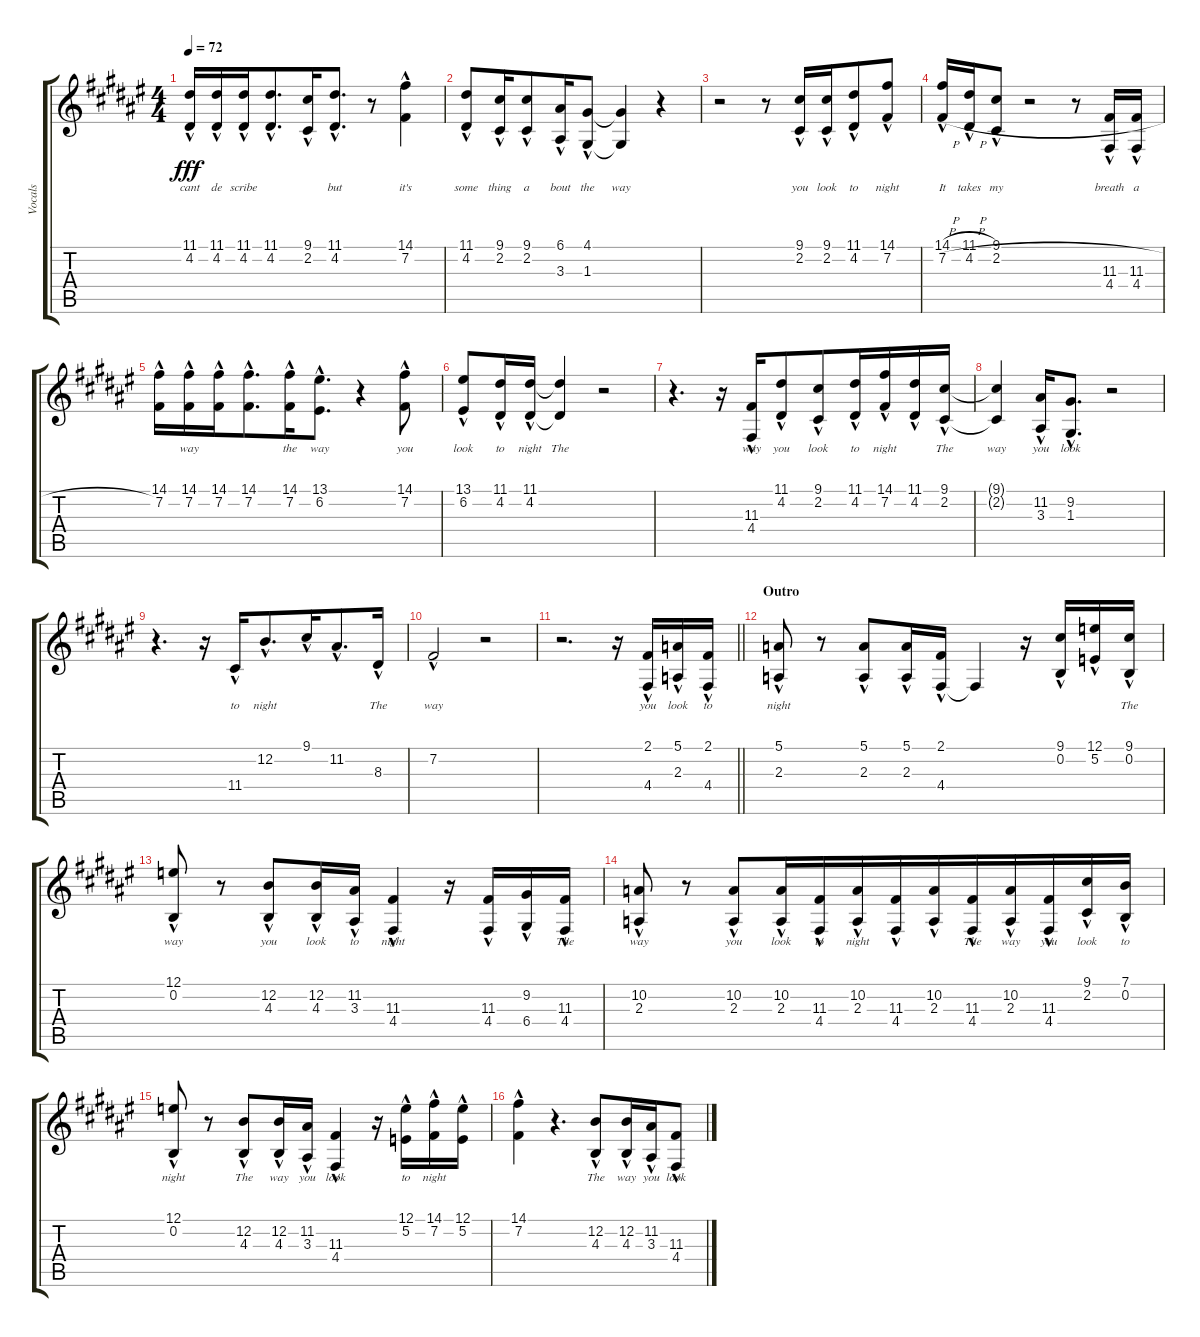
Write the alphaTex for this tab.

\track ("Vocals" "Vocals") {instrument lead2sawtooth}
\staff {score tabs}
\tuning (E4 B3 G3 D3 A2 E2) {hide}
\ts (4 4)
\tempo 72
\clef g2
\ks f#
(11.1{hac} 4.2{hac}).16{lyrics (0 "cant") lyrics (1 "") lyrics (2 "") lyrics (3 "") lyrics (4 "") dy fff} (11.1{hac} 4.2{hac}).16{lyrics (0 "de") lyrics (1 "") lyrics (2 "") lyrics (3 "") lyrics (4 "")} (11.1{hac} 4.2{hac}).16{lyrics (0 "scribe") lyrics (1 "") lyrics (2 "") lyrics (3 "") lyrics (4 "")} (11.1{hac} 4.2{hac}).8{d lyrics (0 "") lyrics (1 "") lyrics (2 "") lyrics (3 "") lyrics (4 "") beam merge} (9.1{hac} 2.2{hac}).16{lyrics (0 "") lyrics (1 "") lyrics (2 "") lyrics (3 "") lyrics (4 "")} (11.1{hac} 4.2{hac}).8{d lyrics (0 "but") lyrics (1 "") lyrics (2 "") lyrics (3 "") lyrics (4 "")} r.8 (14.1{hac} 7.2{hac}).4{lyrics (0 "it's") lyrics (1 "") lyrics (2 "") lyrics (3 "") lyrics (4 "")} |
(11.1{hac} 4.2{hac}).8{lyrics (0 "some") lyrics (1 "") lyrics (2 "") lyrics (3 "") lyrics (4 "")} (9.1{hac} 2.2{hac}).16{lyrics (0 "thing") lyrics (1 "") lyrics (2 "") lyrics (3 "") lyrics (4 "")} (9.1{hac} 2.2{hac}).8{lyrics (0 "a") lyrics (1 "") lyrics (2 "") lyrics (3 "") lyrics (4 "") beam merge} (6.1{hac} 3.3{hac}).16{lyrics (0 "bout") lyrics (1 "") lyrics (2 "") lyrics (3 "") lyrics (4 "")} (4.1{hac} 1.3{hac}).8{lyrics (0 "the") lyrics (1 "") lyrics (2 "") lyrics (3 "") lyrics (4 "")} (4.1{t} 1.3{t}).4{lyrics (0 "way") lyrics (1 "") lyrics (2 "") lyrics (3 "") lyrics (4 "")} r.4 |
r.2 r.8 (9.1{hac} 2.2{hac}).16{lyrics (0 "you") lyrics (1 "") lyrics (2 "") lyrics (3 "") lyrics (4 "")} (9.1{hac} 2.2{hac}).16{lyrics (0 "look") lyrics (1 "") lyrics (2 "") lyrics (3 "") lyrics (4 "") beam merge} (11.1{hac} 4.2{hac}).8{lyrics (0 "to") lyrics (1 "") lyrics (2 "") lyrics (3 "") lyrics (4 "")} (14.1{hac} 7.2{hac}).8{lyrics (0 "night") lyrics (1 "") lyrics (2 "") lyrics (3 "") lyrics (4 "")} |
(14.1{h hac} 7.2{h hac}).16{lyrics (0 "It") lyrics (1 "") lyrics (2 "") lyrics (3 "") lyrics (4 "")} (11.1{h hac} 4.2{h hac}).16{lyrics (0 "takes") lyrics (1 "") lyrics (2 "") lyrics (3 "") lyrics (4 "")} (9.1{hac} 2.2{h hac}).8{lyrics (0 "my") lyrics (1 "") lyrics (2 "") lyrics (3 "") lyrics (4 "")} r.2 r.8 (11.3{hac} 4.4{hac}).16{lyrics (0 "breath") lyrics (1 "") lyrics (2 "") lyrics (3 "") lyrics (4 "")} (11.3{hac} 4.4{hac}).16{lyrics (0 "a") lyrics (1 "") lyrics (2 "") lyrics (3 "") lyrics (4 "")} |
(14.1{hac} 7.2{hac}).16{lyrics (0 "") lyrics (1 "") lyrics (2 "") lyrics (3 "") lyrics (4 "")} (14.1{hac} 7.2{hac}).16{lyrics (0 "way") lyrics (1 "") lyrics (2 "") lyrics (3 "") lyrics (4 "")} (14.1{hac} 7.2{hac}).16{lyrics (0 "") lyrics (1 "") lyrics (2 "") lyrics (3 "") lyrics (4 "")} (14.1{hac} 7.2{hac}).8{d lyrics (0 "") lyrics (1 "") lyrics (2 "") lyrics (3 "") lyrics (4 "") beam merge} (14.1{hac} 7.2{hac}).16{lyrics (0 "the") lyrics (1 "") lyrics (2 "") lyrics (3 "") lyrics (4 "")} (13.1{hac} 6.2{hac}).8{d lyrics (0 "way") lyrics (1 "") lyrics (2 "") lyrics (3 "") lyrics (4 "")} r.4 (14.1{hac} 7.2{hac}).8{lyrics (0 "you") lyrics (1 "") lyrics (2 "") lyrics (3 "") lyrics (4 "")} |
(13.1{hac} 6.2{hac}).8{lyrics (0 "look") lyrics (1 "") lyrics (2 "") lyrics (3 "") lyrics (4 "")} (11.1{hac} 4.2{hac}).16{lyrics (0 "to") lyrics (1 "") lyrics (2 "") lyrics (3 "") lyrics (4 "")} (11.1{hac} 4.2{hac}).16{lyrics (0 "night") lyrics (1 "") lyrics (2 "") lyrics (3 "") lyrics (4 "")} (11.1{t} 4.2{t}).4{lyrics (0 "The") lyrics (1 "") lyrics (2 "") lyrics (3 "") lyrics (4 "")} r.2 |
r.4{d} r.16 (11.3{hac} 4.4{hac}).16{lyrics (0 "way") lyrics (1 "") lyrics (2 "") lyrics (3 "") lyrics (4 "") beam merge} (11.1{hac} 4.2{hac}).8{lyrics (0 "you") lyrics (1 "") lyrics (2 "") lyrics (3 "") lyrics (4 "")} (9.1{hac} 2.2{hac}).8{lyrics (0 "look") lyrics (1 "") lyrics (2 "") lyrics (3 "") lyrics (4 "") beam merge} (11.1{hac} 4.2{hac}).16{lyrics (0 "to") lyrics (1 "") lyrics (2 "") lyrics (3 "") lyrics (4 "")} (14.1{hac} 7.2{hac}).16{lyrics (0 "night") lyrics (1 "") lyrics (2 "") lyrics (3 "") lyrics (4 "")} (11.1{hac} 4.2{hac}).16{lyrics (0 "") lyrics (1 "") lyrics (2 "") lyrics (3 "") lyrics (4 "")} (9.1{hac} 2.2{hac}).16{lyrics (0 "The") lyrics (1 "") lyrics (2 "") lyrics (3 "") lyrics (4 "")} |
(9.1{t} 2.2{t}).4{lyrics (0 "way") lyrics (1 "") lyrics (2 "") lyrics (3 "") lyrics (4 "")} (11.2{hac} 3.3{hac}).16{lyrics (0 "you") lyrics (1 "") lyrics (2 "") lyrics (3 "") lyrics (4 "")} (9.2{hac} 1.3{hac}).8{d lyrics (0 "look") lyrics (1 "") lyrics (2 "") lyrics (3 "") lyrics (4 "")} r.2 |
r.4{d} r.16 11.4{hac}.16{lyrics (0 "to") lyrics (1 "") lyrics (2 "") lyrics (3 "") lyrics (4 "") beam merge} 12.2{hac}.8{d lyrics (0 "night") lyrics (1 "") lyrics (2 "") lyrics (3 "") lyrics (4 "")} 9.1{hac}.16{lyrics (0 "") lyrics (1 "") lyrics (2 "") lyrics (3 "") lyrics (4 "") beam merge} 11.2{hac}.8{d lyrics (0 "") lyrics (1 "") lyrics (2 "") lyrics (3 "") lyrics (4 "")} 8.3{hac}.16{lyrics (0 "The") lyrics (1 "") lyrics (2 "") lyrics (3 "") lyrics (4 "")} |
7.2{hac}.2{lyrics (0 "way") lyrics (1 "") lyrics (2 "") lyrics (3 "") lyrics (4 "")} r.2 |
\barLineRight lightlight
r.2{d} r.16 (2.1{hac} 4.4{hac}).16{lyrics (0 "you") lyrics (1 "") lyrics (2 "") lyrics (3 "") lyrics (4 "")} (5.1{hac} 2.3{hac}).16{lyrics (0 "look") lyrics (1 "") lyrics (2 "") lyrics (3 "") lyrics (4 "")} (2.1{hac} 4.4{hac}).16{lyrics (0 "to") lyrics (1 "") lyrics (2 "") lyrics (3 "") lyrics (4 "")} |
\section ("" "Outro")
(5.1{hac} 2.3{hac}).8{lyrics (0 "night") lyrics (1 "") lyrics (2 "") lyrics (3 "") lyrics (4 "")} r.8 (5.1{hac} 2.3{hac}).8{lyrics (0 "") lyrics (1 "") lyrics (2 "") lyrics (3 "") lyrics (4 "")} (5.1{hac} 2.3{hac}).16{lyrics (0 "") lyrics (1 "") lyrics (2 "") lyrics (3 "") lyrics (4 "")} (2.1{hac} 4.4{hac}).16{lyrics (0 "") lyrics (1 "") lyrics (2 "") lyrics (3 "") lyrics (4 "")} 4.4{t}.4{lyrics (0 "") lyrics (1 "") lyrics (2 "") lyrics (3 "") lyrics (4 "")} r.16 (9.1{hac} 0.2{hac}).16{lyrics (0 "") lyrics (1 "") lyrics (2 "") lyrics (3 "") lyrics (4 "")} (12.1{hac} 5.2{hac}).16{lyrics (0 "") lyrics (1 "") lyrics (2 "") lyrics (3 "") lyrics (4 "")} (9.1{hac} 0.2{hac}).16{lyrics (0 "The") lyrics (1 "") lyrics (2 "") lyrics (3 "") lyrics (4 "")} |
(12.1{hac} 0.2{hac}).8{lyrics (0 "way") lyrics (1 "") lyrics (2 "") lyrics (3 "") lyrics (4 "")} r.8 (12.2{hac} 4.3{hac}).8{lyrics (0 "you") lyrics (1 "") lyrics (2 "") lyrics (3 "") lyrics (4 "")} (12.2{hac} 4.3{hac}).16{lyrics (0 "look") lyrics (1 "") lyrics (2 "") lyrics (3 "") lyrics (4 "")} (11.2{hac} 3.3{hac}).16{lyrics (0 "to") lyrics (1 "") lyrics (2 "") lyrics (3 "") lyrics (4 "") beam merge} (11.3{hac} 4.4{hac}).4{lyrics (0 "night") lyrics (1 "") lyrics (2 "") lyrics (3 "") lyrics (4 "")} r.16 (11.3{hac} 4.4{hac}).16{lyrics (0 "") lyrics (1 "") lyrics (2 "") lyrics (3 "") lyrics (4 "")} (9.2{hac} 6.4{hac}).16{lyrics (0 "") lyrics (1 "") lyrics (2 "") lyrics (3 "") lyrics (4 "")} (11.3{hac} 4.4{hac}).16{lyrics (0 "The") lyrics (1 "") lyrics (2 "") lyrics (3 "") lyrics (4 "")} |
(10.2{hac} 2.3{hac}).8{lyrics (0 "way") lyrics (1 "") lyrics (2 "") lyrics (3 "") lyrics (4 "")} r.8 (10.2{hac} 2.3{hac}).8{lyrics (0 "you") lyrics (1 "") lyrics (2 "") lyrics (3 "") lyrics (4 "")} (10.2{hac} 2.3{hac}).16{lyrics (0 "look") lyrics (1 "") lyrics (2 "") lyrics (3 "") lyrics (4 "")} (11.3{hac} 4.4{hac}).16{lyrics (0 "to") lyrics (1 "") lyrics (2 "") lyrics (3 "") lyrics (4 "") beam merge} (10.2{hac} 2.3{hac}).16{lyrics (0 "night") lyrics (1 "") lyrics (2 "") lyrics (3 "") lyrics (4 "")} (11.3{hac} 4.4{hac}).16{lyrics (0 "") lyrics (1 "") lyrics (2 "") lyrics (3 "") lyrics (4 "")} (10.2{hac} 2.3{hac}).16{lyrics (0 "") lyrics (1 "") lyrics (2 "") lyrics (3 "") lyrics (4 "")} (11.3{hac} 4.4{hac}).16{lyrics (0 "The") lyrics (1 "") lyrics (2 "") lyrics (3 "") lyrics (4 "") beam merge} (10.2{hac} 2.3{hac}).16{lyrics (0 "way") lyrics (1 "") lyrics (2 "") lyrics (3 "") lyrics (4 "")} (11.3{hac} 4.4{hac}).16{lyrics (0 "you") lyrics (1 "") lyrics (2 "") lyrics (3 "") lyrics (4 "")} (9.1{hac} 2.2{hac}).16{lyrics (0 "look") lyrics (1 "") lyrics (2 "") lyrics (3 "") lyrics (4 "")} (7.1{hac} 0.2{hac}).16{lyrics (0 "to") lyrics (1 "") lyrics (2 "") lyrics (3 "") lyrics (4 "")} |
(12.1{hac} 0.2{hac}).8{lyrics (0 "night") lyrics (1 "") lyrics (2 "") lyrics (3 "") lyrics (4 "")} r.8 (12.2{hac} 4.3{hac}).8{lyrics (0 "The") lyrics (1 "") lyrics (2 "") lyrics (3 "") lyrics (4 "")} (12.2{hac} 4.3{hac}).16{lyrics (0 "way") lyrics (1 "") lyrics (2 "") lyrics (3 "") lyrics (4 "")} (11.2{hac} 3.3{hac}).16{lyrics (0 "you") lyrics (1 "") lyrics (2 "") lyrics (3 "") lyrics (4 "")} (11.3{hac} 4.4{hac}).4{lyrics (0 "look") lyrics (1 "") lyrics (2 "") lyrics (3 "") lyrics (4 "")} r.16 (12.1{hac} 5.2{hac}).16{lyrics (0 "to") lyrics (1 "") lyrics (2 "") lyrics (3 "") lyrics (4 "")} (14.1{hac} 7.2{hac}).16{lyrics (0 "night") lyrics (1 "") lyrics (2 "") lyrics (3 "") lyrics (4 "")} (12.1{hac} 5.2{hac}).16{lyrics (0 "") lyrics (1 "") lyrics (2 "") lyrics (3 "") lyrics (4 "")} |
(14.1{hac} 7.2{hac}).4{lyrics (0 "") lyrics (1 "") lyrics (2 "") lyrics (3 "") lyrics (4 "")} r.4{d} (12.2{hac} 4.3{hac}).8{lyrics (0 "The") lyrics (1 "") lyrics (2 "") lyrics (3 "") lyrics (4 "") beam merge} (12.2{hac} 4.3{hac}).16{lyrics (0 "way") lyrics (1 "") lyrics (2 "") lyrics (3 "") lyrics (4 "")} (11.2{hac} 3.3{hac}).16{lyrics (0 "you") lyrics (1 "") lyrics (2 "") lyrics (3 "") lyrics (4 "")} (11.3{hac} 4.4{hac}).8{lyrics (0 "look") lyrics (1 "") lyrics (2 "") lyrics (3 "") lyrics (4 "")}
